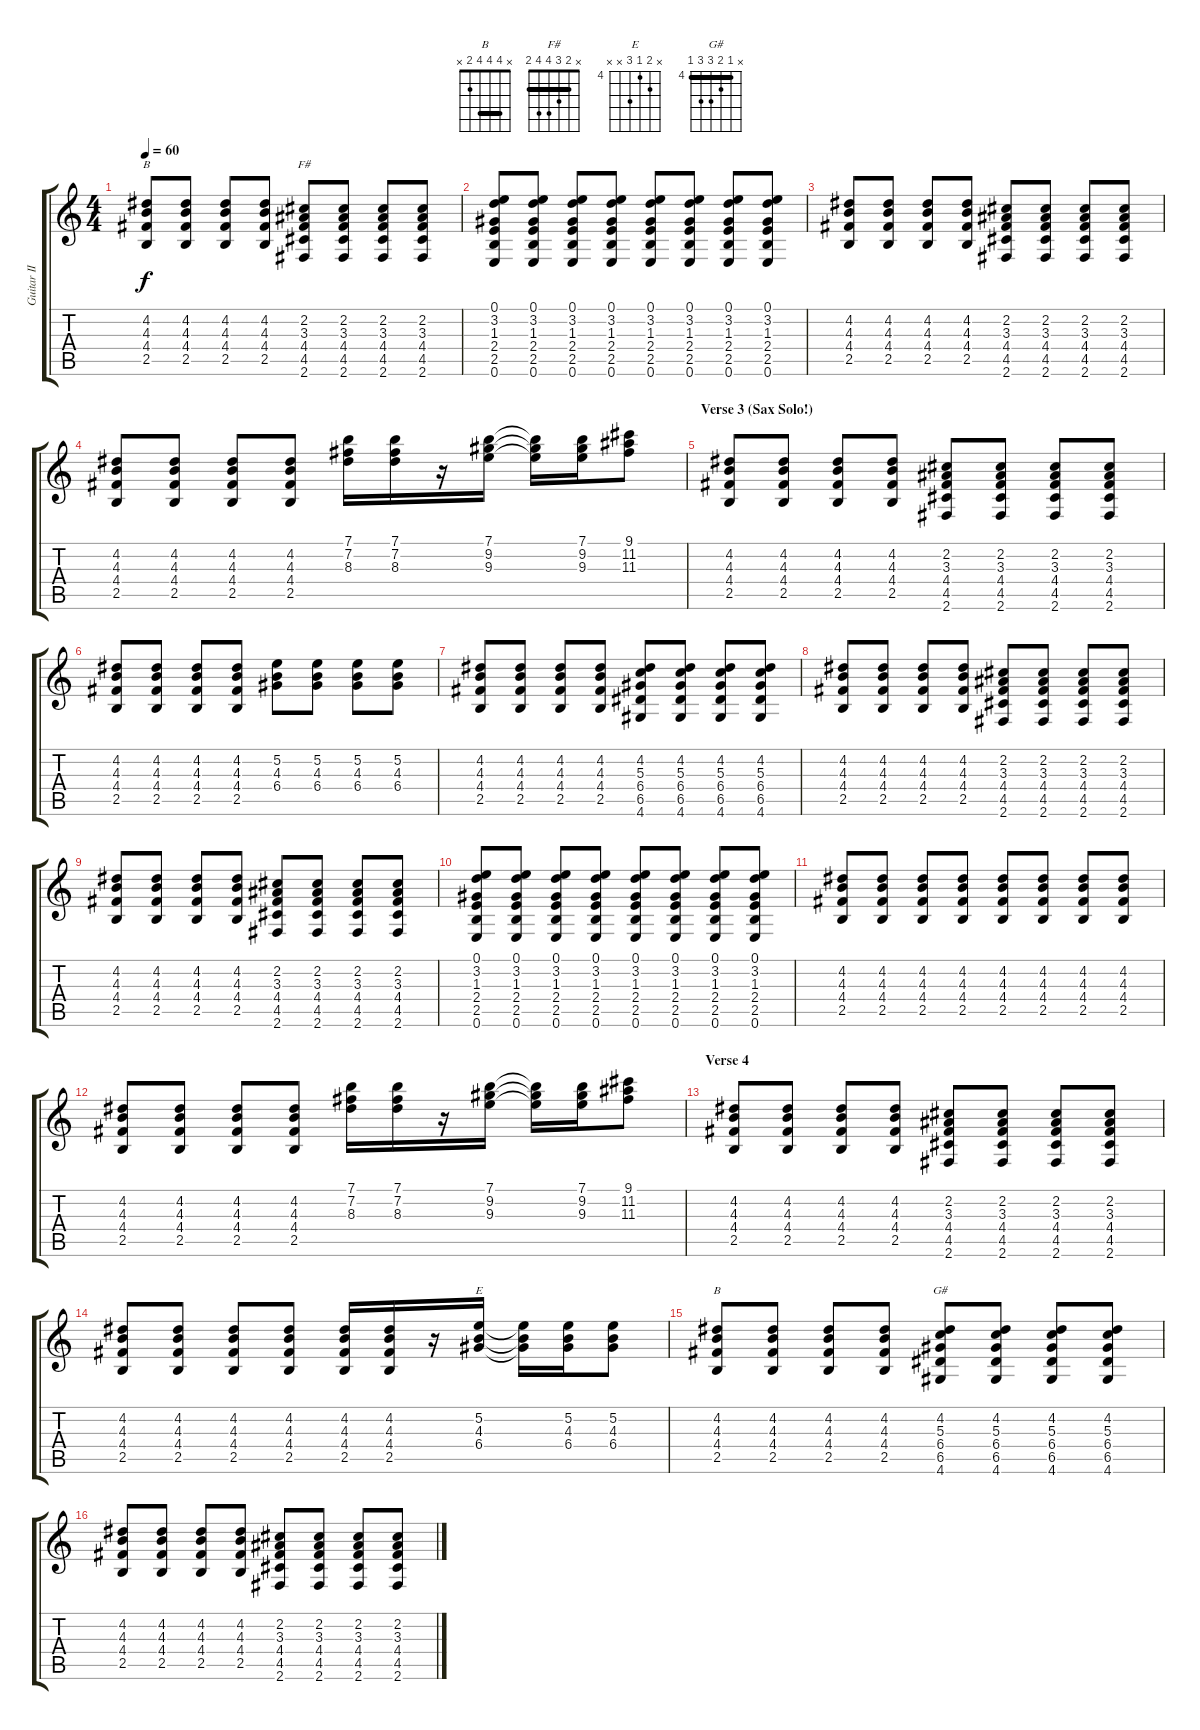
\track ("Guitar II" "Guitar II") {instrument acousticguitarnylon}
\staff {score tabs}
\tuning (E4 B3 G3 D3 A2 E2) {hide}
\chord ("B" x x x x x x)
\chord ("F#" x 2 3 4 4 2) {barre 2}
\chord ("E" x 5 4 6 x x) {firstfret 4}
\chord ("B" x 4 4 4 2 x) {barre 4}
\chord ("G#" x 4 5 6 6 4) {firstfret 4 barre 4}
\ts (4 4)
\tempo 60
\clef g2
\ks c
(4.2 4.3 4.4 2.5).8{ch "B" dy f} (4.2 4.3 4.4 2.5).8 (4.2 4.3 4.4 2.5).8 (4.2 4.3 4.4 2.5).8 (2.2 3.3 4.4 4.5 2.6).8{ch "F#"} (2.2 3.3 4.4 4.5 2.6).8 (2.2 3.3 4.4 4.5 2.6).8 (2.2 3.3 4.4 4.5 2.6).8 |
(0.1 3.2 1.3 2.4 2.5 0.6).8 (0.1 3.2 1.3 2.4 2.5 0.6).8 (0.1 3.2 1.3 2.4 2.5 0.6).8 (0.1 3.2 1.3 2.4 2.5 0.6).8 (0.1 3.2 1.3 2.4 2.5 0.6).8 (0.1 3.2 1.3 2.4 2.5 0.6).8 (0.1 3.2 1.3 2.4 2.5 0.6).8 (0.1 3.2 1.3 2.4 2.5 0.6).8 |
(4.2 4.3 4.4 2.5).8 (4.2 4.3 4.4 2.5).8 (4.2 4.3 4.4 2.5).8 (4.2 4.3 4.4 2.5).8 (2.2 3.3 4.4 4.5 2.6).8 (2.2 3.3 4.4 4.5 2.6).8 (2.2 3.3 4.4 4.5 2.6).8 (2.2 3.3 4.4 4.5 2.6).8 |
(4.2 4.3 4.4 2.5).8 (4.2 4.3 4.4 2.5).8 (4.2 4.3 4.4 2.5).8 (4.2 4.3 4.4 2.5).8 (7.1 7.2 8.3).16 (7.1 7.2 8.3).16 r.16 (7.1 9.2 9.3).16 (7.1{t} 9.2{t} 9.3{t}).16 (7.1 9.2 9.3).16 (9.1 11.2 11.3).8 |
\section ("" "Verse 3 (Sax Solo!)")
(4.2 4.3 4.4 2.5).8 (4.2 4.3 4.4 2.5).8 (4.2 4.3 4.4 2.5).8 (4.2 4.3 4.4 2.5).8 (2.2 3.3 4.4 4.5 2.6).8 (2.2 3.3 4.4 4.5 2.6).8 (2.2 3.3 4.4 4.5 2.6).8 (2.2 3.3 4.4 4.5 2.6).8 |
(4.2 4.3 4.4 2.5).8 (4.2 4.3 4.4 2.5).8 (4.2 4.3 4.4 2.5).8 (4.2 4.3 4.4 2.5).8 (5.2 4.3 6.4).8 (5.2 4.3 6.4).8 (5.2 4.3 6.4).8 (5.2 4.3 6.4).8 |
(4.2 4.3 4.4 2.5).8 (4.2 4.3 4.4 2.5).8 (4.2 4.3 4.4 2.5).8 (4.2 4.3 4.4 2.5).8 (4.2 5.3 6.4 6.5 4.6).8 (4.2 5.3 6.4 6.5 4.6).8 (4.2 5.3 6.4 6.5 4.6).8 (4.2 5.3 6.4 6.5 4.6).8 |
(4.2 4.3 4.4 2.5).8 (4.2 4.3 4.4 2.5).8 (4.2 4.3 4.4 2.5).8 (4.2 4.3 4.4 2.5).8 (2.2 3.3 4.4 4.5 2.6).8 (2.2 3.3 4.4 4.5 2.6).8 (2.2 3.3 4.4 4.5 2.6).8 (2.2 3.3 4.4 4.5 2.6).8 |
(4.2 4.3 4.4 2.5).8 (4.2 4.3 4.4 2.5).8 (4.2 4.3 4.4 2.5).8 (4.2 4.3 4.4 2.5).8 (2.2 3.3 4.4 4.5 2.6).8 (2.2 3.3 4.4 4.5 2.6).8 (2.2 3.3 4.4 4.5 2.6).8 (2.2 3.3 4.4 4.5 2.6).8 |
(0.1 3.2 1.3 2.4 2.5 0.6).8 (0.1 3.2 1.3 2.4 2.5 0.6).8 (0.1 3.2 1.3 2.4 2.5 0.6).8 (0.1 3.2 1.3 2.4 2.5 0.6).8 (0.1 3.2 1.3 2.4 2.5 0.6).8 (0.1 3.2 1.3 2.4 2.5 0.6).8 (0.1 3.2 1.3 2.4 2.5 0.6).8 (0.1 3.2 1.3 2.4 2.5 0.6).8 |
(4.2 4.3 4.4 2.5).8 (4.2 4.3 4.4 2.5).8 (4.2 4.3 4.4 2.5).8 (4.2 4.3 4.4 2.5).8 (4.2 4.3 4.4 2.5).8 (4.2 4.3 4.4 2.5).8 (4.2 4.3 4.4 2.5).8 (4.2 4.3 4.4 2.5).8 |
(4.2 4.3 4.4 2.5).8 (4.2 4.3 4.4 2.5).8 (4.2 4.3 4.4 2.5).8 (4.2 4.3 4.4 2.5).8 (7.1 7.2 8.3).16 (7.1 7.2 8.3).16 r.16 (7.1 9.2 9.3).16 (7.1{t} 9.2{t} 9.3{t}).16 (7.1 9.2 9.3).16 (9.1 11.2 11.3).8 |
\section ("" "Verse 4")
(4.2 4.3 4.4 2.5).8 (4.2 4.3 4.4 2.5).8 (4.2 4.3 4.4 2.5).8 (4.2 4.3 4.4 2.5).8 (2.2 3.3 4.4 4.5 2.6).8 (2.2 3.3 4.4 4.5 2.6).8 (2.2 3.3 4.4 4.5 2.6).8 (2.2 3.3 4.4 4.5 2.6).8 |
(4.2 4.3 4.4 2.5).8 (4.2 4.3 4.4 2.5).8 (4.2 4.3 4.4 2.5).8 (4.2 4.3 4.4 2.5).8 (4.2 4.3 4.4 2.5).16 (4.2 4.3 4.4 2.5).16 r.16 (5.2 4.3 6.4).16{ch "E"} (5.2{t} 4.3{t} 6.4{t}).16 (5.2 4.3 6.4).16 (5.2 4.3 6.4).8 |
(4.2 4.3 4.4 2.5).8{ch "B"} (4.2 4.3 4.4 2.5).8 (4.2 4.3 4.4 2.5).8 (4.2 4.3 4.4 2.5).8 (4.2 5.3 6.4 6.5 4.6).8{ch "G#"} (4.2 5.3 6.4 6.5 4.6).8 (4.2 5.3 6.4 6.5 4.6).8 (4.2 5.3 6.4 6.5 4.6).8 |
(4.2 4.3 4.4 2.5).8 (4.2 4.3 4.4 2.5).8 (4.2 4.3 4.4 2.5).8 (4.2 4.3 4.4 2.5).8 (2.2 3.3 4.4 4.5 2.6).8 (2.2 3.3 4.4 4.5 2.6).8 (2.2 3.3 4.4 4.5 2.6).8 (2.2 3.3 4.4 4.5 2.6).8
